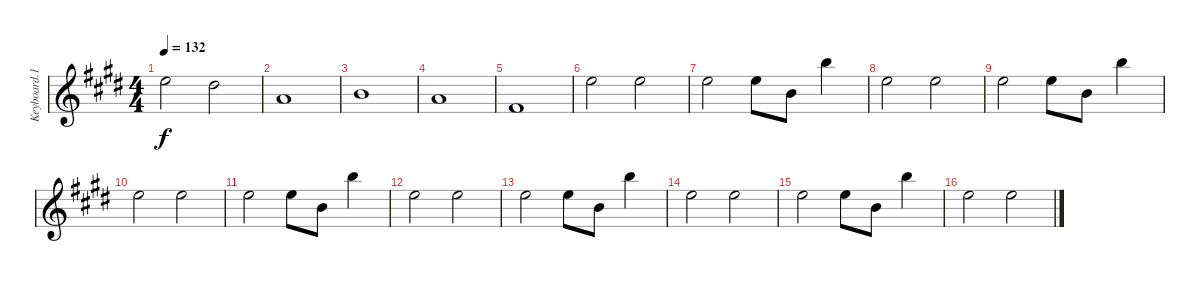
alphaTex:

\track ("Keyboard.1" "Keyboard.1") {instrument electricgrandpiano}
\staff {score}
\tuning (E4 B3 G3 D3 A2 E2 B1) {hide}
\ts (4 4)
\tempo 132
\clef g2
\ks e
12.1.2{dy f} 11.1.2 |
5.1.1 |
7.1.1 |
5.1.1 |
2.1.1 |
12.1.2 12.1.2 |
12.1.2 12.1.8 7.1.8 19.1.4 |
12.1.2 12.1.2 |
12.1.2 12.1.8 7.1.8 19.1.4 |
12.1.2 12.1.2 |
12.1.2 12.1.8 7.1.8 19.1.4 |
12.1.2 12.1.2 |
12.1.2 12.1.8 7.1.8 19.1.4 |
12.1.2 12.1.2 |
12.1.2 12.1.8 7.1.8 19.1.4 |
12.1.2 12.1.2
